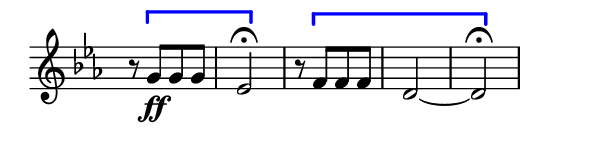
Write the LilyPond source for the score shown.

\version "2.22.0"
\include "../template-1.ly"

#(set! paper-alist (cons '("my size" . (cons (* 4 in) (* 1 in))) paper-alist))

%#(set-global-staff-size 11)
\paper {
  #(set-paper-size "my size")
  indent = 0 \in
}

\layout {
  \context {
    \Staff
    \remove "Time_signature_engraver"
  }
}

global = {
  \key c \minor
  \time 2/4
}

right = \relative c'' {
  \global
  \setAnalysisBracket #blue
  \override HorizontalBracket.padding = #2.0
  \override HorizontalBracket #'to-barline = ##t
  r8 g8 \startGroup \ff [g g] | es2 \fermata \stopGroup
  r8 f \startGroup [f f] | d2 ~ d2 \fermata \stopGroup 
  \stopStaff
  s2
}


\score {
  <<
    \new Staff = "right" \with {
      midiInstrument = "acoustic grand"
      %\remove Time_signature_engraver
      instrumentName = " "
    } \right
  >>

  \layout { }
  \midi {
    \tempo 2=80
  }
}
